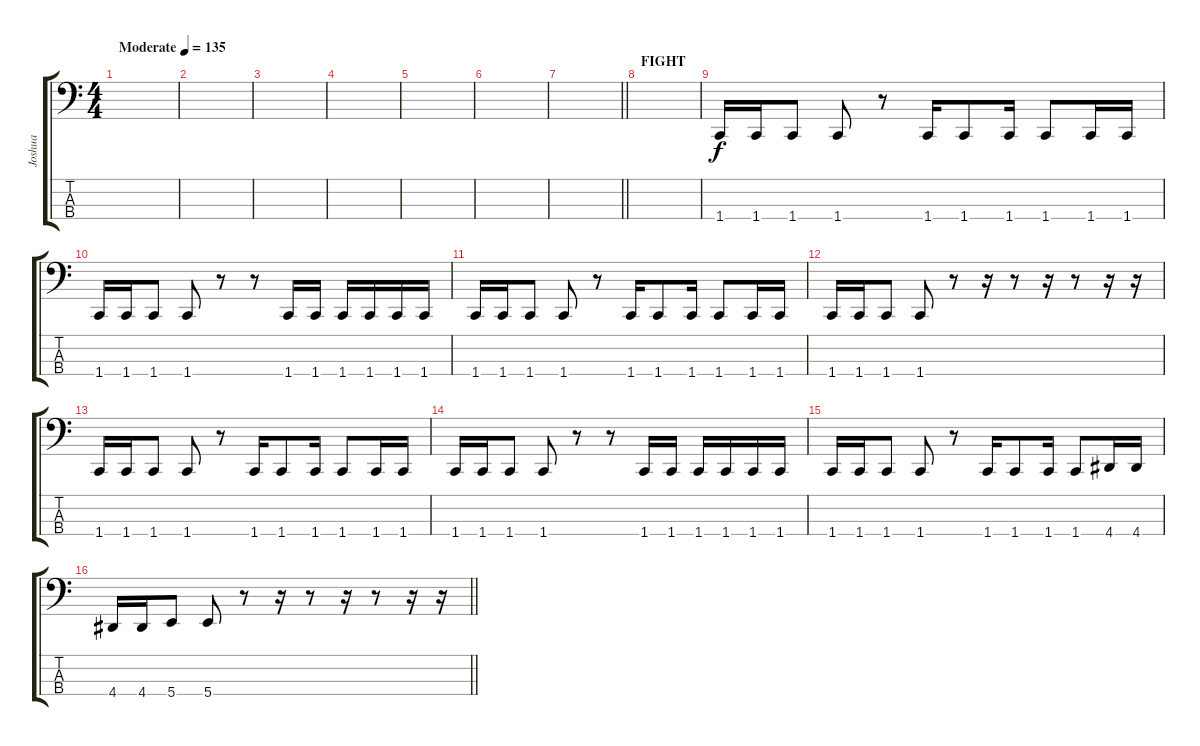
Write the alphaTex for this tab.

\track ("Joshua" "Joshua") {instrument electricbasspick}
\staff {score tabs}
\tuning (E2 B1 Gb1 B0) {hide}
\ts (4 4)
\tempo (135 "Moderate")
\clef f4
\ks c
|
|
|
|
|
|
\barLineRight lightlight
|
\section ("" "FIGHT")
|
1.4.16 1.4.16 1.4.8 1.4.8 r.8 1.4.16 1.4.8 1.4.16 1.4.8 1.4.16 1.4.16 |
1.4.16 1.4.16 1.4.8 1.4.8 r.8 r.8 1.4.16 1.4.16 1.4.16 1.4.16 1.4.16 1.4.16 |
1.4.16 1.4.16 1.4.8 1.4.8 r.8 1.4.16 1.4.8 1.4.16 1.4.8 1.4.16 1.4.16 |
1.4.16 1.4.16 1.4.8 1.4.8 r.8 r.16 r.8 r.16 r.8 r.16 r.16 |
1.4.16 1.4.16 1.4.8 1.4.8 r.8 1.4.16 1.4.8 1.4.16 1.4.8 1.4.16 1.4.16 |
1.4.16 1.4.16 1.4.8 1.4.8 r.8 r.8 1.4.16 1.4.16 1.4.16 1.4.16 1.4.16 1.4.16 |
1.4.16 1.4.16 1.4.8 1.4.8 r.8 1.4.16 1.4.8 1.4.16 1.4.8 4.4.16 4.4.16 |
\barLineRight lightlight
4.4.16 4.4.16 5.4.8 5.4.8 r.8 r.16 r.8 r.16 r.8 r.16 r.16
